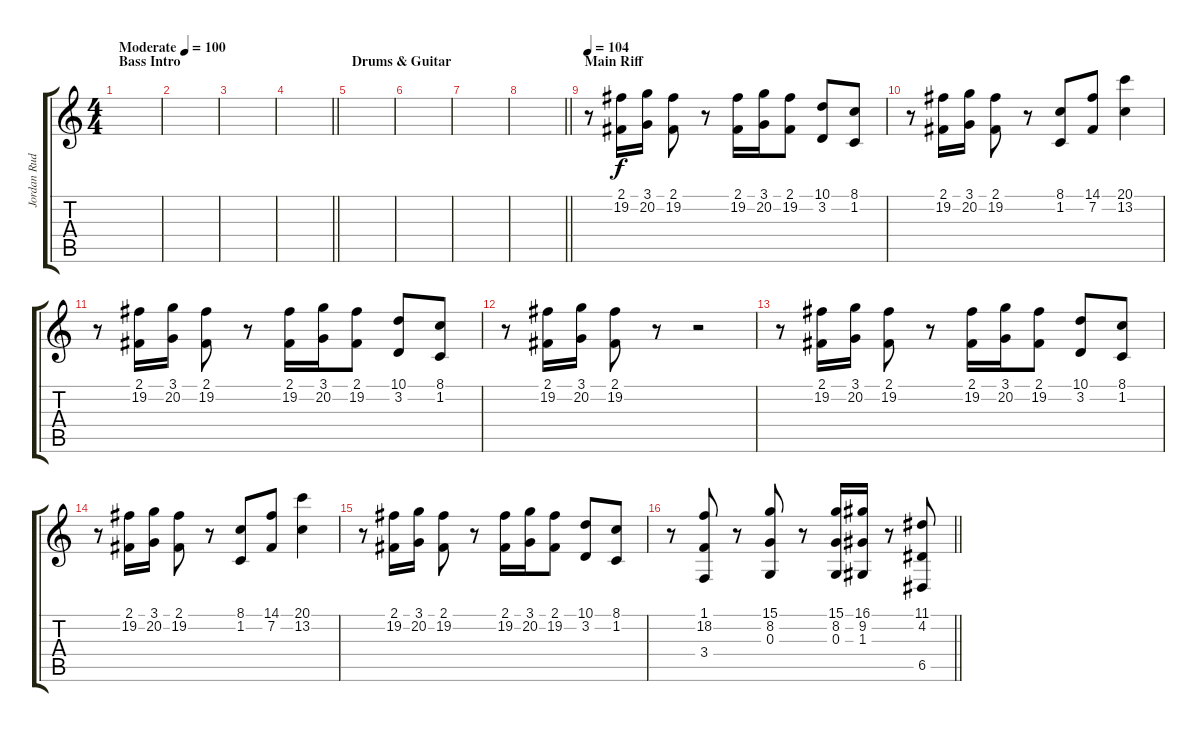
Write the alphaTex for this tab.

\track ("Jordan Rudess" "Jordan Rud") {instrument stringensemble1}
\staff {score tabs}
\tuning (E4 B3 G3 D3 A2 D2) {hide}
\ts (4 4)
\section ("" "Bass Intro")
\tempo (100 "Moderate")
\clef g2
\ks c
|
|
|
\barLineRight lightlight
|
\section ("" "Drums & Guitar")
|
|
|
\barLineRight lightlight
|
\section ("" "Main Riff")
\tempo 104
r.8 (2.1 19.2).16 (3.1 20.2).16 (2.1 19.2).8 r.8 (2.1 19.2).16 (3.1 20.2).16 (2.1 19.2).8 (10.1 3.2).8 (8.1 1.2).8 |
r.8 (2.1 19.2).16 (3.1 20.2).16 (2.1 19.2).8 r.8 (8.1 1.2).8 (14.1 7.2).8 (20.1 13.2).4 |
r.8 (2.1 19.2).16 (3.1 20.2).16 (2.1 19.2).8 r.8 (2.1 19.2).16 (3.1 20.2).16 (2.1 19.2).8 (10.1 3.2).8 (8.1 1.2).8 |
r.8 (2.1 19.2).16 (3.1 20.2).16 (2.1 19.2).8 r.8 r.2 |
r.8 (2.1 19.2).16 (3.1 20.2).16 (2.1 19.2).8 r.8 (2.1 19.2).16 (3.1 20.2).16 (2.1 19.2).8 (10.1 3.2).8 (8.1 1.2).8 |
r.8 (2.1 19.2).16 (3.1 20.2).16 (2.1 19.2).8 r.8 (8.1 1.2).8 (14.1 7.2).8 (20.1 13.2).4 |
r.8 (2.1 19.2).16 (3.1 20.2).16 (2.1 19.2).8 r.8 (2.1 19.2).16 (3.1 20.2).16 (2.1 19.2).8 (10.1 3.2).8 (8.1 1.2).8 |
\barLineRight lightlight
r.8 (1.1 18.2 3.4).8 r.8 (15.1 8.2 0.3).8 r.8 (15.1 8.2 0.3).16 (16.1 9.2 1.3).16 r.8 (11.1 4.2 6.5).8
